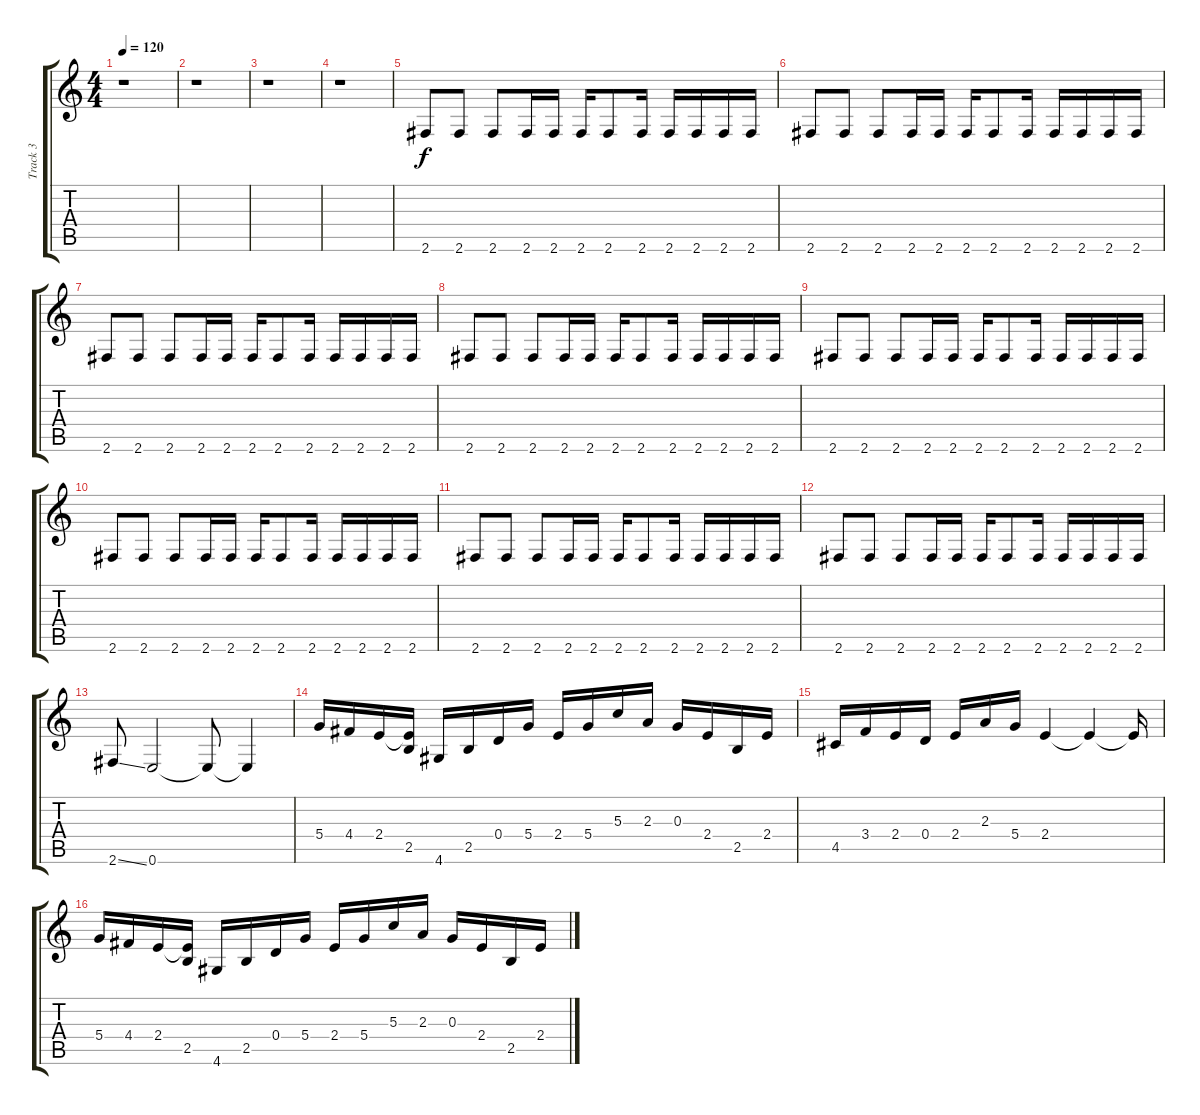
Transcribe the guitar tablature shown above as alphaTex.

\track ("Track 3" "Track 3") {instrument overdrivenguitar}
\staff {score tabs}
\tuning (E4 B3 G3 D3 A2 E2) {hide}
\ts (4 4)
\tempo 120
\clef g2
\ks c
r.1{dy f} |
r.1 |
r.1 |
r.1 |
2.6.8 2.6.8 2.6.8 2.6.16 2.6.16 2.6.16 2.6.8 2.6.16 2.6.16 2.6.16 2.6.16 2.6.16 |
2.6.8 2.6.8 2.6.8 2.6.16 2.6.16 2.6.16 2.6.8 2.6.16 2.6.16 2.6.16 2.6.16 2.6.16 |
2.6.8 2.6.8 2.6.8 2.6.16 2.6.16 2.6.16 2.6.8 2.6.16 2.6.16 2.6.16 2.6.16 2.6.16 |
2.6.8 2.6.8 2.6.8 2.6.16 2.6.16 2.6.16 2.6.8 2.6.16 2.6.16 2.6.16 2.6.16 2.6.16 |
2.6.8 2.6.8 2.6.8 2.6.16 2.6.16 2.6.16 2.6.8 2.6.16 2.6.16 2.6.16 2.6.16 2.6.16 |
2.6.8 2.6.8 2.6.8 2.6.16 2.6.16 2.6.16 2.6.8 2.6.16 2.6.16 2.6.16 2.6.16 2.6.16 |
2.6.8 2.6.8 2.6.8 2.6.16 2.6.16 2.6.16 2.6.8 2.6.16 2.6.16 2.6.16 2.6.16 2.6.16 |
2.6.8 2.6.8 2.6.8 2.6.16 2.6.16 2.6.16 2.6.8 2.6.16 2.6.16 2.6.16 2.6.16 2.6.16 |
2.6{ss}.8 0.6.2 0.6{t}.8 0.6{t}.4 |
5.4.16 4.4.16 2.4.16 (2.4{t} 2.5).16 4.6.16 2.5.16 0.4.16 5.4.16 2.4.16 5.4.16 5.3.16 2.3.16 0.3.16 2.4.16 2.5.16 2.4.16 |
4.5.16 3.4.16 2.4.16 0.4.16 2.4.16 2.3.16 5.4.16 2.4.4 2.4{t}.4 2.4{t}.16 |
5.4.16 4.4.16 2.4.16 (2.4{t} 2.5).16 4.6.16 2.5.16 0.4.16 5.4.16 2.4.16 5.4.16 5.3.16 2.3.16 0.3.16 2.4.16 2.5.16 2.4.16
